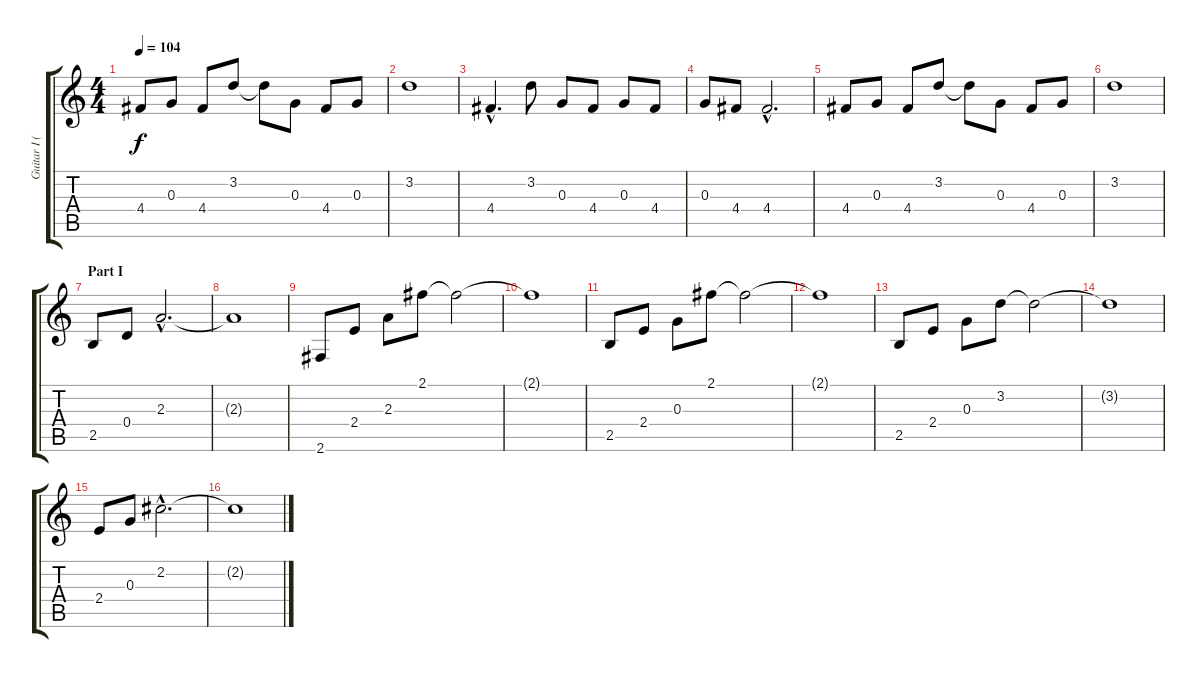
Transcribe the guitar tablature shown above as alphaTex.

\track ("Guitar I (Kaoru)" "Guitar I (") {instrument distortionguitar}
\staff {score tabs}
\tuning (E4 B3 G3 D3 A2 E2) {hide}
\ts (4 4)
\tempo 104
\clef g2
\ks c
4.4{t}.8{dy f} 0.3.8 4.4.8 3.2.8 3.2{t}.8 0.3.8 4.4.8 0.3.8 |
3.2.1 |
4.4{hac}.4{d} 3.2.8 0.3.8 4.4.8 0.3.8 4.4.8 |
0.3.8 4.4.8 4.4{hac}.2{d} |
4.4.8 0.3.8 4.4.8 3.2.8 3.2{t}.8 0.3.8 4.4.8 0.3.8 |
3.2.1 |
\section ("" "Part I")
2.5.8 0.4.8 2.3{hac}.2{d} |
2.3{t}.1 |
2.6.8 2.4.8 2.3.8 2.1.8 2.1{t}.2 |
2.1{t}.1 |
2.5.8 2.4.8 0.3.8 2.1.8 2.1{t}.2 |
2.1{t}.1 |
2.5.8 2.4.8 0.3.8 3.2.8 3.2{t}.2 |
3.2{t}.1 |
2.4.8 0.3.8 2.2{hac}.2{d} |
2.2{t}.1
